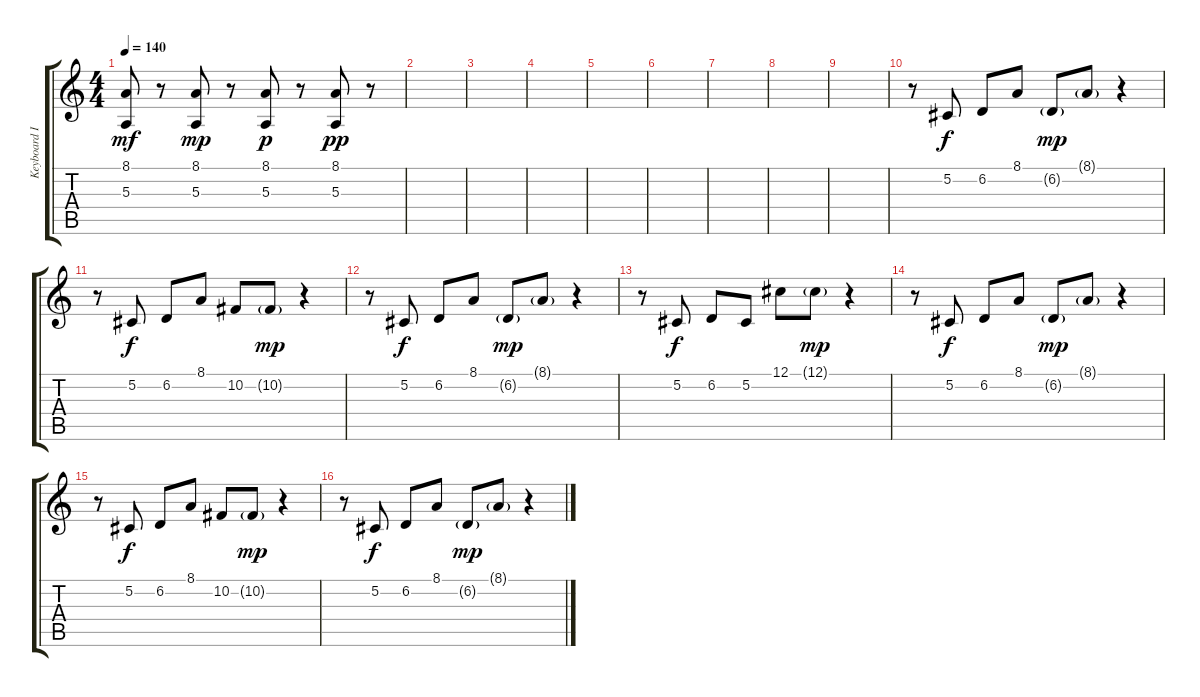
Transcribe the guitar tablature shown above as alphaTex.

\track ("Keyboard II" "Keyboard I") {instrument lead1square}
\staff {score tabs}
\tuning (Db4 Ab3 E3 B2 Gb2 B1) {hide}
\ts (4 4)
\tempo 140
\clef g2
\ks c
(8.1 5.3).8{dy mf} r.8 (8.1 5.3).8{dy mp} r.8 (8.1 5.3).8{dy p} r.8 (8.1 5.3).8{dy pp} r.8 |
|
|
|
|
|
|
|
|
r.8 5.2.8{dy f} 6.2.8 8.1.8 6.2{g}.8{dy mp} 8.1{g}.8 r.4 |
r.8 5.2.8{dy f} 6.2.8 8.1.8 10.2.8 10.2{g}.8{dy mp} r.4 |
r.8 5.2.8{dy f} 6.2.8 8.1.8 6.2{g}.8{dy mp} 8.1{g}.8 r.4 |
r.8 5.2.8{dy f} 6.2.8 5.2.8 12.1.8 12.1{g}.8{dy mp} r.4 |
r.8 5.2.8{dy f} 6.2.8 8.1.8 6.2{g}.8{dy mp} 8.1{g}.8 r.4 |
r.8 5.2.8{dy f} 6.2.8 8.1.8 10.2.8 10.2{g}.8{dy mp} r.4 |
r.8 5.2.8{dy f} 6.2.8 8.1.8 6.2{g}.8{dy mp} 8.1{g}.8 r.4
